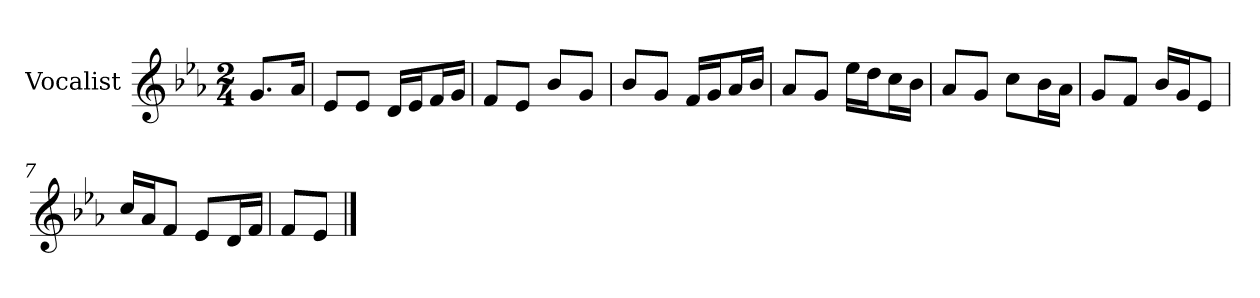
**kern
*part1
*staff1
*I"Vocalist
*k[b-e-a-]
*E-:
*M2/4
=
8.gL
16a-Jk
=1
8e-L
8e-J
16dLL
16e-J
16fL
16gJJ
=2
8fL
8e-J
8b-L
8gJ
=3
8b-L
8gJ
16fLL
16gJ
16a-L
16b-JJ
=4
8a-L
8gJ
16ee-LL
16ddJ
16ccL
16b-JJ
=5
8a-L
8gJ
8ccL
16b-L
16a-JJ
=6
8gL
8fJ
16b-LL
16gJ
8e-J
=7
16ccLL
16a-J
8fJ
8e-L
16dL
16fJJ
=8
8fL
8e-J
==
*-
